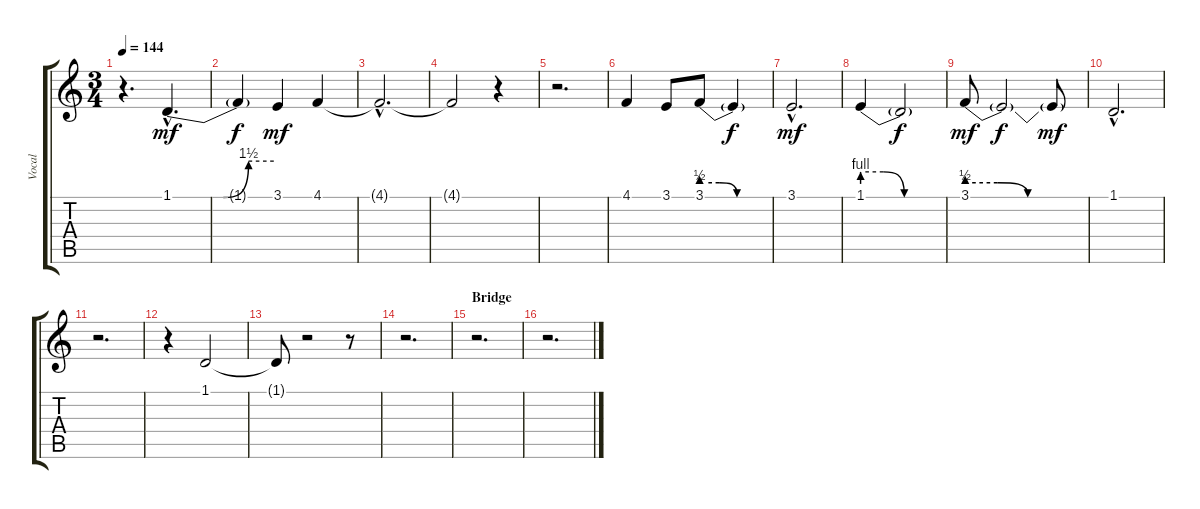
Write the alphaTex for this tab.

\track ("Vocal" "Vocal") {instrument lead2sawtooth}
\staff {score tabs}
\tuning (Db4 Ab3 E3 B2 Gb2 Db2) {hide}
\ts (3 4)
\tempo 144
\clef g2
\ks c
r.4{d dy mf} 1.1{be (custom 0 0 15 0 30 0 45 6 60 6) hac}.4{d} |
1.1{t}.4{dy f} 3.1.4{dy mf} 4.1.4 |
4.1{hac t}.2{d} |
4.1{t}.2 r.4 |
r.2{d} |
4.1.4 3.1.8 3.1{be (custom 0 2 15 2 30 0 60 0)}.8 3.1{t}.4{dy f} |
3.1{hac}.2{d dy mf} |
1.1{be (custom 0 4 15 4 30 0 60 0)}.4 1.1{t}.2{dy f} |
3.1{be (custom 0 2 15 2 30 0 60 0)}.8{dy mf} 3.1{t}.2{dy f} 3.1{t}.8{dy mf} |
1.1{hac}.2{d} |
r.2{d} |
r.4 1.1.2 |
1.1{t}.8 r.2 r.8 |
r.2{d} |
\section ("" "Bridge")
r.2{d} |
r.2{d}
